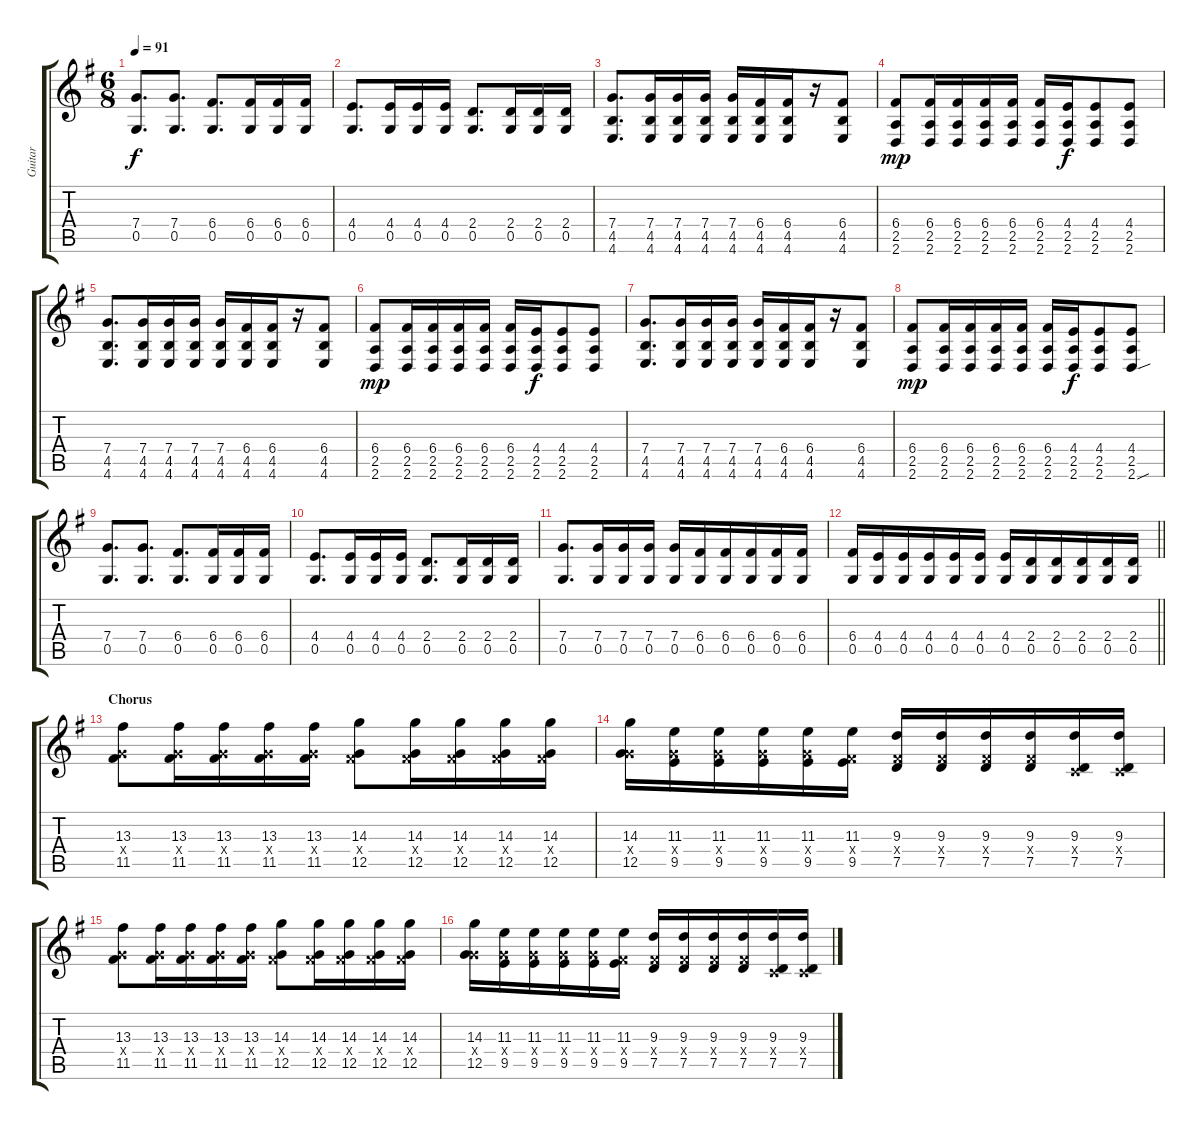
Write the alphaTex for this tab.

\track ("Guitar" "Guitar") {instrument overdrivenguitar}
\staff {score tabs}
\tuning (D4 A3 F3 C3 G2 C2) {hide}
\ts (6 8)
\tempo 91
\clef g2
\ks eminor
(7.4 0.5).8{d dy f} (7.4 0.5).8{d} (6.4 0.5).8{d} (6.4 0.5).16 (6.4 0.5).16 (6.4 0.5).16 |
(4.4 0.5).8{d} (4.4 0.5).16 (4.4 0.5).16 (4.4 0.5).16 (2.4 0.5).8{d} (2.4 0.5).16 (2.4 0.5).16 (2.4 0.5).16 |
(7.4 4.5 4.6).8{d} (7.4 4.5 4.6).16 (7.4 4.5 4.6).16 (7.4 4.5 4.6).16 (7.4 4.5 4.6).16 (6.4 4.5 4.6).16 (6.4 4.5 4.6).16 r.16 (6.4 4.5 4.6).8 |
(6.4 2.5 2.6).8{dy mp} (6.4 2.5 2.6).16 (6.4 2.5 2.6).16 (6.4 2.5 2.6).16 (6.4 2.5 2.6).16 (6.4 2.5 2.6).16 (4.4 2.5 2.6).16{dy f} (4.4 2.5 2.6).8 (4.4 2.5 2.6).8 |
(7.4 4.5 4.6).8{d} (7.4 4.5 4.6).16 (7.4 4.5 4.6).16 (7.4 4.5 4.6).16 (7.4 4.5 4.6).16 (6.4 4.5 4.6).16 (6.4 4.5 4.6).16 r.16 (6.4 4.5 4.6).8 |
(6.4 2.5 2.6).8{dy mp} (6.4 2.5 2.6).16 (6.4 2.5 2.6).16 (6.4 2.5 2.6).16 (6.4 2.5 2.6).16 (6.4 2.5 2.6).16 (4.4 2.5 2.6).16{dy f} (4.4 2.5 2.6).8 (4.4 2.5 2.6).8 |
(7.4 4.5 4.6).8{d} (7.4 4.5 4.6).16 (7.4 4.5 4.6).16 (7.4 4.5 4.6).16 (7.4 4.5 4.6).16 (6.4 4.5 4.6).16 (6.4 4.5 4.6).16 r.16 (6.4 4.5 4.6).8 |
(6.4 2.5 2.6).8{dy mp} (6.4 2.5 2.6).16 (6.4 2.5 2.6).16 (6.4 2.5 2.6).16 (6.4 2.5 2.6).16 (6.4 2.5 2.6).16 (4.4 2.5 2.6).16{dy f} (4.4 2.5 2.6).8 (4.4 2.5 2.6{sou}).8 |
(7.4 0.5).8{d} (7.4 0.5).8{d} (6.4 0.5).8{d} (6.4 0.5).16 (6.4 0.5).16 (6.4 0.5).16 |
(4.4 0.5).8{d} (4.4 0.5).16 (4.4 0.5).16 (4.4 0.5).16 (2.4 0.5).8{d} (2.4 0.5).16 (2.4 0.5).16 (2.4 0.5).16 |
(7.4 0.5).8{d} (7.4 0.5).16 (7.4 0.5).16 (7.4 0.5).16 (7.4 0.5).16 (6.4 0.5).16 (6.4 0.5).16 (6.4 0.5).16 (6.4 0.5).16 (6.4 0.5).16 |
\barLineRight lightlight
(6.4 0.5).16 (4.4 0.5).16 (4.4 0.5).16 (4.4 0.5).16 (4.4 0.5).16 (4.4 0.5).16 (4.4 0.5).16 (2.4 0.5).16 (2.4 0.5).16 (2.4 0.5).16 (2.4 0.5).16 (2.4 0.5).16 |
\section ("" "Chorus")
(13.3 7.4{x} 11.5).8 (13.3 7.4{x} 11.5).16 (13.3 7.4{x} 11.5).16 (13.3 7.4{x} 11.5).16 (13.3 7.4{x} 11.5).16 (14.3 6.4{x} 12.5).8 (14.3 6.4{x} 12.5).16 (14.3 6.4{x} 12.5).16 (14.3 6.4{x} 12.5).16 (14.3 6.4{x} 12.5).16 |
(14.3 7.4{x} 12.5).16 (11.3 7.4{x} 9.5).16 (11.3 7.4{x} 9.5).16 (11.3 7.4{x} 9.5).16 (11.3 7.4{x} 9.5).16 (11.3 6.4{x} 9.5).16 (9.3 6.4{x} 7.5).16 (9.3 6.4{x} 7.5).16 (9.3 6.4{x} 7.5).16 (9.3 6.4{x} 7.5).16 (9.3 0.4{x} 7.5).16 (9.3 0.4{x} 7.5).16 |
(13.3 7.4{x} 11.5).8 (13.3 7.4{x} 11.5).16 (13.3 7.4{x} 11.5).16 (13.3 7.4{x} 11.5).16 (13.3 7.4{x} 11.5).16 (14.3 6.4{x} 12.5).8 (14.3 6.4{x} 12.5).16 (14.3 6.4{x} 12.5).16 (14.3 6.4{x} 12.5).16 (14.3 6.4{x} 12.5).16 |
(14.3 7.4{x} 12.5).16 (11.3 7.4{x} 9.5).16 (11.3 7.4{x} 9.5).16 (11.3 7.4{x} 9.5).16 (11.3 7.4{x} 9.5).16 (11.3 6.4{x} 9.5).16 (9.3 6.4{x} 7.5).16 (9.3 6.4{x} 7.5).16 (9.3 6.4{x} 7.5).16 (9.3 6.4{x} 7.5).16 (9.3 0.4{x} 7.5).16 (9.3 0.4{x} 7.5).16
